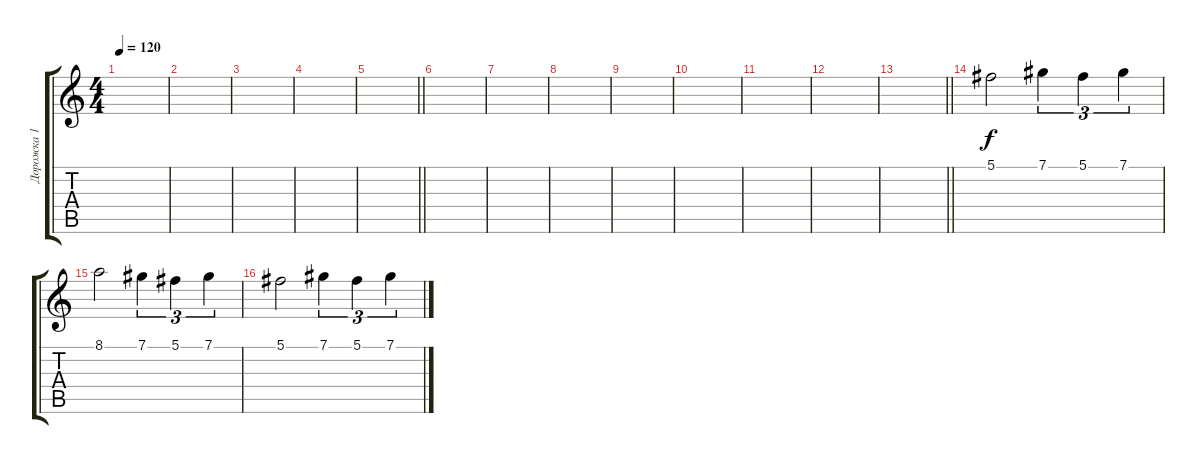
\track ("Дорожка 1" "Дорожка 1") {instrument distortionguitar}
\staff {score tabs}
\tuning (Db4 Ab3 E3 B2 Gb2 B1) {hide}
\ts (4 4)
\tempo 120
\clef g2
\ks c
|
|
|
|
\barLineRight lightlight
|
\section ("" " ")
|
|
|
|
|
|
|
\barLineRight lightlight
|
\section ("" " ")
5.1.2 7.1.4{tu (3 2)} 5.1.4{tu (3 2)} 7.1.4{tu (3 2)} |
8.1.2 7.1.4{tu (3 2)} 5.1.4{tu (3 2)} 7.1.4{tu (3 2)} |
5.1.2 7.1.4{tu (3 2)} 5.1.4{tu (3 2)} 7.1.4{tu (3 2)}
